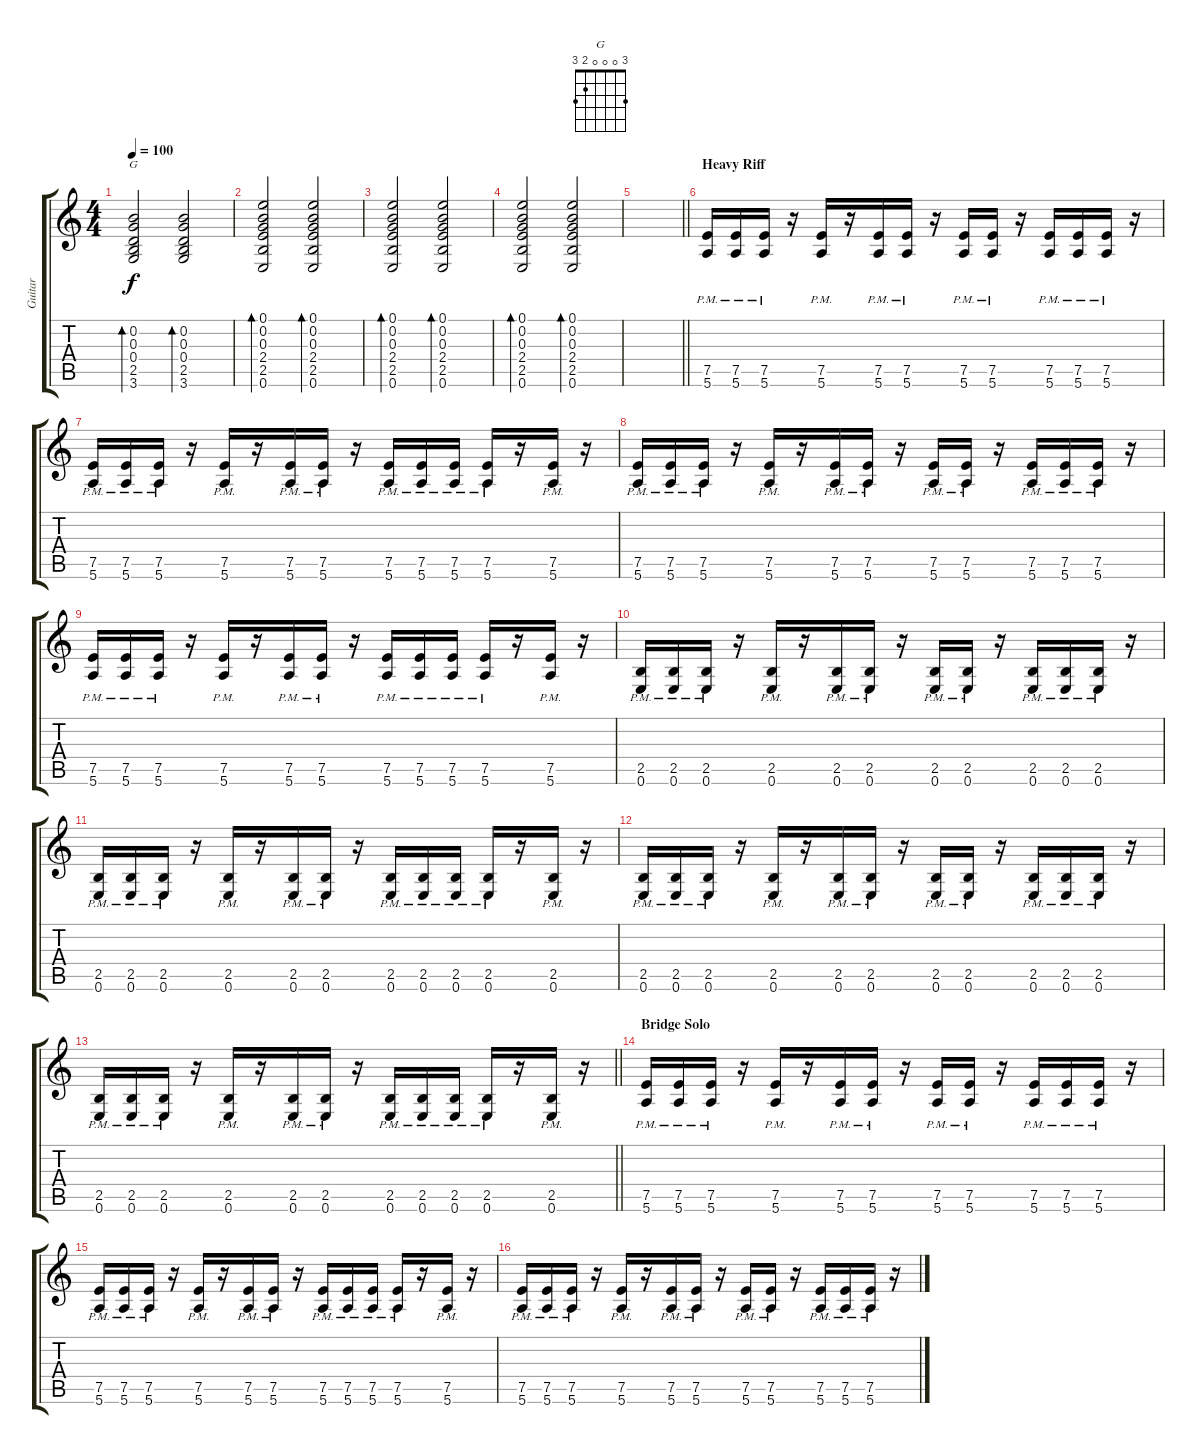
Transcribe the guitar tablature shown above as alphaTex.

\track ("Guitar" "Guitar") {instrument electricguitarmuted}
\staff {score tabs}
\tuning (E4 B3 G3 D3 A2 E2) {hide}
\chord ("G" 3 0 0 0 2 3)
\ts (4 4)
\tempo 100
\clef g2
\ks c
(0.2 0.3 0.4 2.5 3.6).2{bd 120 ch "G" dy f volume 12} (0.2 0.3 0.4 2.5 3.6).2{bd 120 volume 8} |
(0.1 0.2 0.3 2.4 2.5 0.6).2{bd 120 volume 12 instrument electricguitarmuted} (0.1 0.2 0.3 2.4 2.5 0.6).2{bd 120 volume 10} |
(0.1 0.2 0.3 2.4 2.5 0.6).2{bd 120 volume 8} (0.1 0.2 0.3 2.4 2.5 0.6).2{bd 120 volume 6} |
(0.1 0.2 0.3 2.4 2.5 0.6).2{bd 120 volume 4} (0.1 0.2 0.3 2.4 2.5 0.6).2{bd 120 volume 2} |
\barLineRight lightlight
|
\section ("" "Heavy Riff")
(7.5{pm} 5.6{pm}).16{volume 12 instrument distortionguitar} (7.5{pm} 5.6{pm}).16 (7.5{pm} 5.6{pm}).16 r.16 (7.5{pm} 5.6{pm}).16 r.16 (7.5{pm} 5.6{pm}).16 (7.5{pm} 5.6{pm}).16 r.16 (7.5{pm} 5.6{pm}).16 (7.5 5.6{pm}).16 r.16 (7.5{pm} 5.6{pm}).16 (7.5{pm} 5.6{pm}).16 (7.5{pm} 5.6{pm}).16 r.16 |
(7.5{pm} 5.6{pm}).16 (7.5{pm} 5.6{pm}).16 (7.5{pm} 5.6{pm}).16 r.16 (7.5{pm} 5.6{pm}).16 r.16 (7.5{pm} 5.6{pm}).16 (7.5{pm} 5.6{pm}).16 r.16 (7.5{pm} 5.6{pm}).16 (7.5{pm} 5.6{pm}).16 (7.5{pm} 5.6{pm}).16 (7.5{pm} 5.6{pm}).16 r.16 (7.5{pm} 5.6{pm}).16 r.16 |
(7.5{pm} 5.6{pm}).16 (7.5{pm} 5.6{pm}).16 (7.5{pm} 5.6{pm}).16 r.16 (7.5{pm} 5.6{pm}).16 r.16 (7.5{pm} 5.6{pm}).16 (7.5{pm} 5.6{pm}).16 r.16 (7.5{pm} 5.6{pm}).16 (7.5{pm} 5.6{pm}).16 r.16 (7.5{pm} 5.6{pm}).16 (7.5{pm} 5.6{pm}).16 (7.5{pm} 5.6{pm}).16 r.16 |
(7.5{pm} 5.6{pm}).16 (7.5{pm} 5.6{pm}).16 (7.5{pm} 5.6{pm}).16 r.16 (7.5{pm} 5.6{pm}).16 r.16 (7.5{pm} 5.6{pm}).16 (7.5{pm} 5.6).16 r.16 (7.5{pm} 5.6{pm}).16 (7.5{pm} 5.6{pm}).16 (7.5{pm} 5.6{pm}).16 (7.5 5.6{pm}).16 r.16 (7.5{pm} 5.6{pm}).16 r.16 |
(2.5{pm} 0.6{pm}).16 (2.5{pm} 0.6{pm}).16 (2.5{pm} 0.6{pm}).16 r.16 (2.5{pm} 0.6{pm}).16 r.16 (2.5{pm} 0.6{pm}).16 (2.5{pm} 0.6).16 r.16 (2.5{pm} 0.6{pm}).16 (2.5 0.6{pm}).16 r.16 (2.5{pm} 0.6{pm}).16 (2.5{pm} 0.6{pm}).16 (2.5{pm} 0.6{pm}).16 r.16 |
(2.5{pm} 0.6{pm}).16 (2.5{pm} 0.6{pm}).16 (2.5{pm} 0.6{pm}).16 r.16 (2.5{pm} 0.6{pm}).16 r.16 (2.5{pm} 0.6{pm}).16 (2.5{pm} 0.6{pm}).16 r.16 (2.5{pm} 0.6{pm}).16 (2.5{pm} 0.6{pm}).16 (2.5{pm} 0.6{pm}).16 (2.5{pm} 0.6{pm}).16 r.16 (2.5{pm} 0.6{pm}).16 r.16 |
(2.5{pm} 0.6{pm}).16 (2.5{pm} 0.6{pm}).16 (2.5{pm} 0.6{pm}).16 r.16 (2.5{pm} 0.6{pm}).16 r.16 (2.5{pm} 0.6{pm}).16 (2.5{pm} 0.6{pm}).16 r.16 (2.5{pm} 0.6{pm}).16 (2.5{pm} 0.6{pm}).16 r.16 (2.5{pm} 0.6{pm}).16 (2.5{pm} 0.6{pm}).16 (2.5{pm} 0.6{pm}).16 r.16 |
\barLineRight lightlight
(2.5{pm} 0.6{pm}).16 (2.5{pm} 0.6{pm}).16 (2.5{pm} 0.6).16 r.16 (2.5{pm} 0.6{pm}).16 r.16 (2.5{pm} 0.6{pm}).16 (2.5{pm} 0.6{pm}).16 r.16 (2.5{pm} 0.6{pm}).16 (2.5{pm} 0.6{pm}).16 (2.5{pm} 0.6{pm}).16 (2.5{pm} 0.6{pm}).16 r.16 (2.5{pm} 0.6{pm}).16 r.16 |
\section ("" "Bridge Solo")
(7.5{pm} 5.6{pm}).16 (7.5{pm} 5.6{pm}).16 (7.5{pm} 5.6{pm}).16 r.16 (7.5{pm} 5.6{pm}).16 r.16 (7.5{pm} 5.6{pm}).16 (7.5{pm} 5.6{pm}).16 r.16 (7.5{pm} 5.6{pm}).16 (7.5 5.6{pm}).16 r.16 (7.5{pm} 5.6{pm}).16 (7.5{pm} 5.6{pm}).16 (7.5{pm} 5.6{pm}).16 r.16 |
(7.5{pm} 5.6{pm}).16 (7.5{pm} 5.6{pm}).16 (7.5{pm} 5.6{pm}).16 r.16 (7.5{pm} 5.6{pm}).16 r.16 (7.5{pm} 5.6{pm}).16 (7.5{pm} 5.6{pm}).16 r.16 (7.5{pm} 5.6{pm}).16 (7.5{pm} 5.6{pm}).16 (7.5{pm} 5.6{pm}).16 (7.5{pm} 5.6{pm}).16 r.16 (7.5{pm} 5.6{pm}).16 r.16 |
(7.5{pm} 5.6{pm}).16 (7.5{pm} 5.6{pm}).16 (7.5{pm} 5.6{pm}).16 r.16 (7.5{pm} 5.6{pm}).16 r.16 (7.5{pm} 5.6{pm}).16 (7.5{pm} 5.6{pm}).16 r.16 (7.5{pm} 5.6{pm}).16 (7.5{pm} 5.6{pm}).16 r.16 (7.5{pm} 5.6{pm}).16 (7.5{pm} 5.6{pm}).16 (7.5{pm} 5.6{pm}).16 r.16
